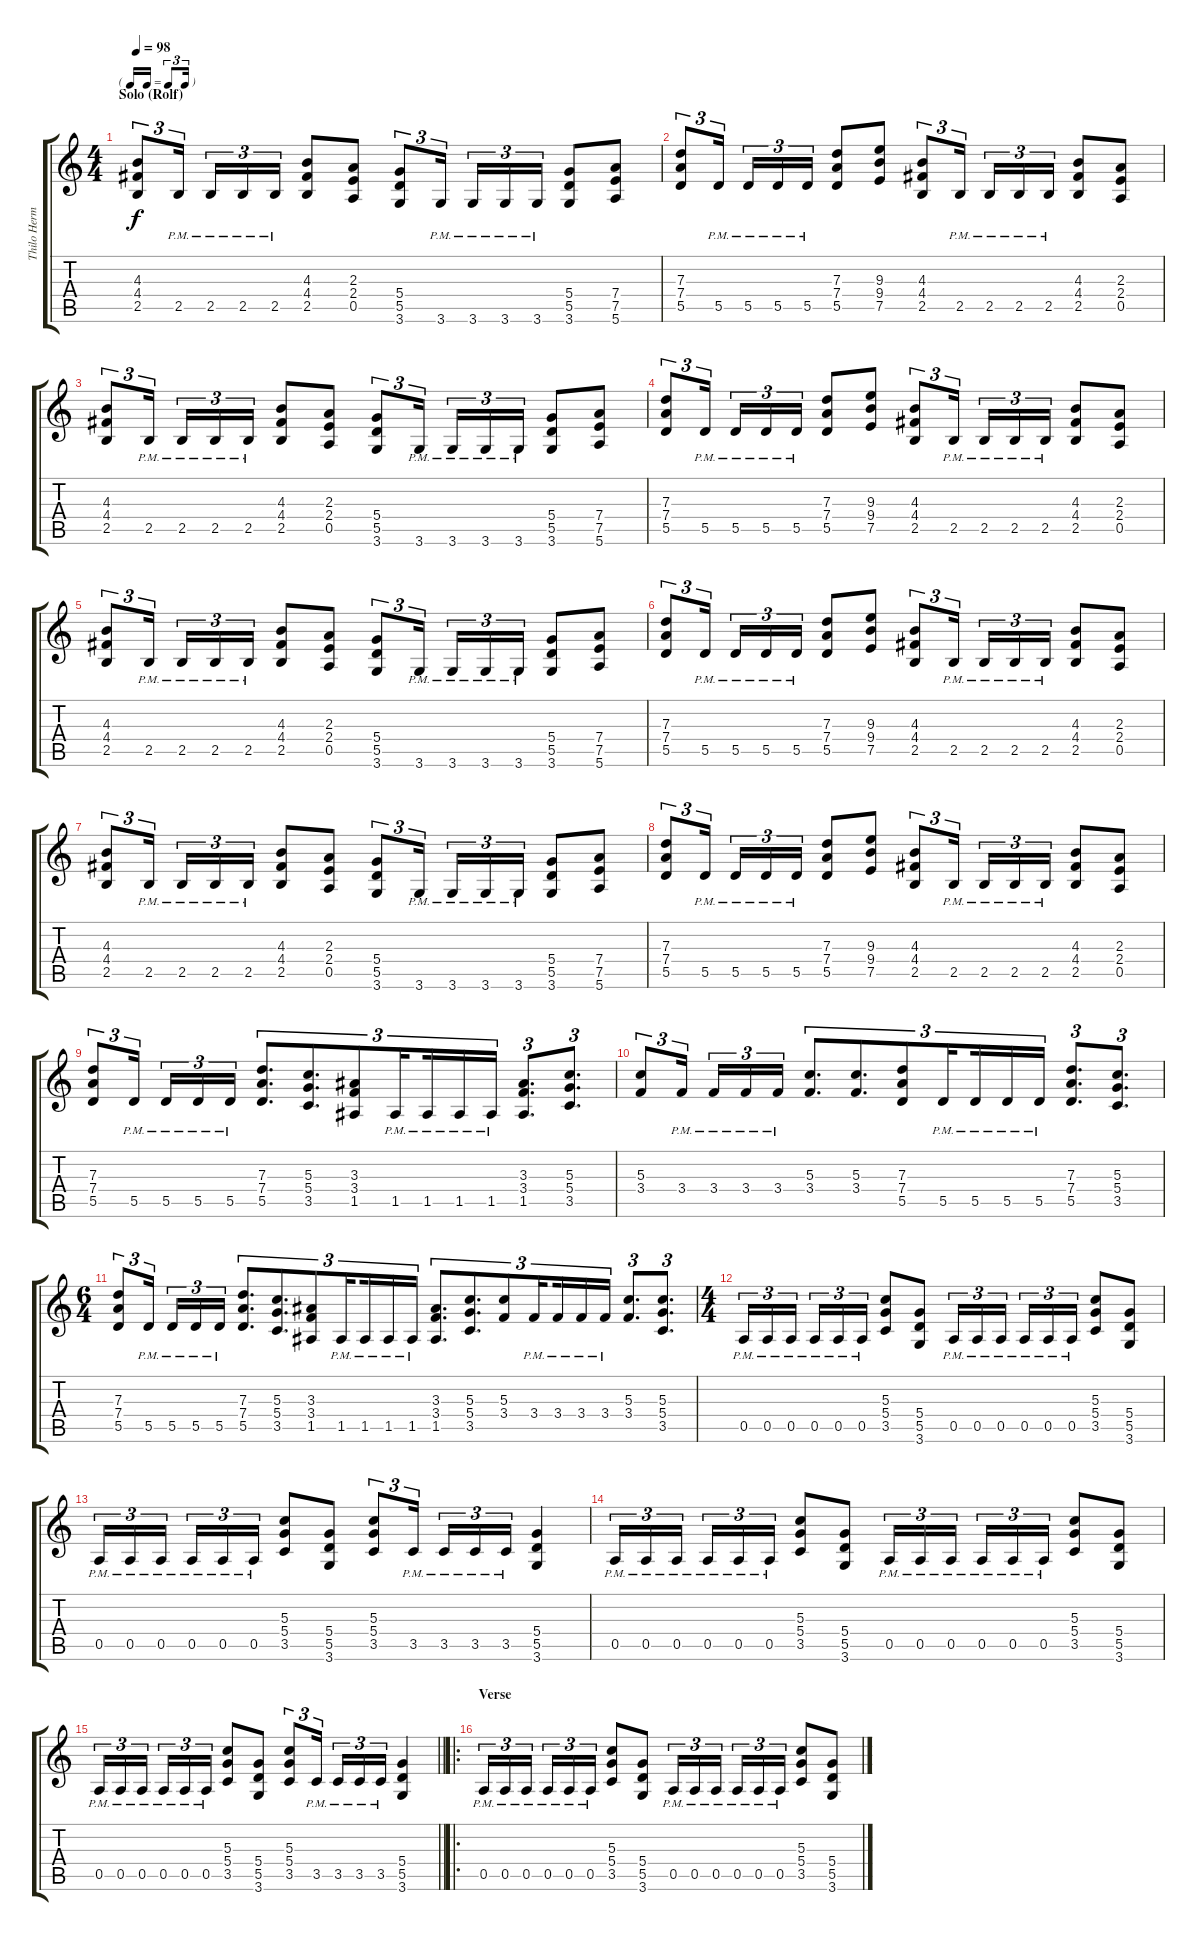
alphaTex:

\track ("Thilo Hermann" "Thilo Herm") {instrument distortionguitar}
\staff {score tabs}
\tuning (E4 B3 G3 D3 A2 E2) {hide}
\ts (4 4)
\tf triplet16th
\section ("" "Solo (Rolf)")
\tempo 98
\clef g2
\ks c
(4.3 4.4 2.5).8{tu (3 2) dy f} 2.5{pm}.16{tu (3 2) beam splitsecondary} 2.5{pm}.16{tu (3 2)} 2.5{pm}.16{tu (3 2)} 2.5{pm}.16{tu (3 2)} (4.3 4.4 2.5).8 (2.3 2.4 0.5).8 (5.4 5.5 3.6).8{tu (3 2)} 3.6{pm}.16{tu (3 2) beam splitsecondary} 3.6{pm}.16{tu (3 2)} 3.6{pm}.16{tu (3 2)} 3.6{pm}.16{tu (3 2)} (5.4 5.5 3.6).8 (7.4 7.5 5.6).8 |
(7.3 7.4 5.5).8{tu (3 2)} 5.5{pm}.16{tu (3 2) beam splitsecondary} 5.5{pm}.16{tu (3 2)} 5.5{pm}.16{tu (3 2)} 5.5{pm}.16{tu (3 2)} (7.3 7.4 5.5).8 (9.3 9.4 7.5).8 (4.3 4.4 2.5).8{tu (3 2)} 2.5{pm}.16{tu (3 2) beam splitsecondary} 2.5{pm}.16{tu (3 2)} 2.5{pm}.16{tu (3 2)} 2.5{pm}.16{tu (3 2)} (4.3 4.4 2.5).8 (2.3 2.4 0.5).8 |
(4.3 4.4 2.5).8{tu (3 2)} 2.5{pm}.16{tu (3 2) beam splitsecondary} 2.5{pm}.16{tu (3 2)} 2.5{pm}.16{tu (3 2)} 2.5{pm}.16{tu (3 2)} (4.3 4.4 2.5).8 (2.3 2.4 0.5).8 (5.4 5.5 3.6).8{tu (3 2)} 3.6{pm}.16{tu (3 2) beam splitsecondary} 3.6{pm}.16{tu (3 2)} 3.6{pm}.16{tu (3 2)} 3.6{pm}.16{tu (3 2)} (5.4 5.5 3.6).8 (7.4 7.5 5.6).8 |
(7.3 7.4 5.5).8{tu (3 2)} 5.5{pm}.16{tu (3 2) beam splitsecondary} 5.5{pm}.16{tu (3 2)} 5.5{pm}.16{tu (3 2)} 5.5{pm}.16{tu (3 2)} (7.3 7.4 5.5).8 (9.3 9.4 7.5).8 (4.3 4.4 2.5).8{tu (3 2)} 2.5{pm}.16{tu (3 2) beam splitsecondary} 2.5{pm}.16{tu (3 2)} 2.5{pm}.16{tu (3 2)} 2.5{pm}.16{tu (3 2)} (4.3 4.4 2.5).8 (2.3 2.4 0.5).8 |
(4.3 4.4 2.5).8{tu (3 2)} 2.5{pm}.16{tu (3 2) beam splitsecondary} 2.5{pm}.16{tu (3 2)} 2.5{pm}.16{tu (3 2)} 2.5{pm}.16{tu (3 2)} (4.3 4.4 2.5).8 (2.3 2.4 0.5).8 (5.4 5.5 3.6).8{tu (3 2)} 3.6{pm}.16{tu (3 2) beam splitsecondary} 3.6{pm}.16{tu (3 2)} 3.6{pm}.16{tu (3 2)} 3.6{pm}.16{tu (3 2)} (5.4 5.5 3.6).8 (7.4 7.5 5.6).8 |
(7.3 7.4 5.5).8{tu (3 2)} 5.5{pm}.16{tu (3 2) beam splitsecondary} 5.5{pm}.16{tu (3 2)} 5.5{pm}.16{tu (3 2)} 5.5{pm}.16{tu (3 2)} (7.3 7.4 5.5).8 (9.3 9.4 7.5).8 (4.3 4.4 2.5).8{tu (3 2)} 2.5{pm}.16{tu (3 2) beam splitsecondary} 2.5{pm}.16{tu (3 2)} 2.5{pm}.16{tu (3 2)} 2.5{pm}.16{tu (3 2)} (4.3 4.4 2.5).8 (2.3 2.4 0.5).8 |
(4.3 4.4 2.5).8{tu (3 2)} 2.5{pm}.16{tu (3 2) beam splitsecondary} 2.5{pm}.16{tu (3 2)} 2.5{pm}.16{tu (3 2)} 2.5{pm}.16{tu (3 2)} (4.3 4.4 2.5).8 (2.3 2.4 0.5).8 (5.4 5.5 3.6).8{tu (3 2)} 3.6{pm}.16{tu (3 2) beam splitsecondary} 3.6{pm}.16{tu (3 2)} 3.6{pm}.16{tu (3 2)} 3.6{pm}.16{tu (3 2)} (5.4 5.5 3.6).8 (7.4 7.5 5.6).8 |
(7.3 7.4 5.5).8{tu (3 2)} 5.5{pm}.16{tu (3 2) beam splitsecondary} 5.5{pm}.16{tu (3 2)} 5.5{pm}.16{tu (3 2)} 5.5{pm}.16{tu (3 2)} (7.3 7.4 5.5).8 (9.3 9.4 7.5).8 (4.3 4.4 2.5).8{tu (3 2)} 2.5{pm}.16{tu (3 2) beam splitsecondary} 2.5{pm}.16{tu (3 2)} 2.5{pm}.16{tu (3 2)} 2.5{pm}.16{tu (3 2)} (4.3 4.4 2.5).8 (2.3 2.4 0.5).8 |
(7.3 7.4 5.5).8{tu (3 2)} 5.5{pm}.16{tu (3 2) beam splitsecondary} 5.5{pm}.16{tu (3 2)} 5.5{pm}.16{tu (3 2)} 5.5{pm}.16{tu (3 2)} (7.3 7.4 5.5).8{d tu (3 2)} (5.3 5.4 3.5).8{d tu (3 2)} (3.3 3.4 1.5).8{tu (3 2)} 1.5{pm}.16{tu (3 2) beam splitsecondary} 1.5{pm}.16{tu (3 2)} 1.5{pm}.16{tu (3 2)} 1.5{pm}.16{tu (3 2)} (3.3 3.4 1.5).8{d tu (3 2)} (5.3 5.4 3.5).8{d tu (3 2)} |
(5.3 3.4).8{tu (3 2)} 3.4{pm}.16{tu (3 2) beam splitsecondary} 3.4{pm}.16{tu (3 2)} 3.4{pm}.16{tu (3 2)} 3.4{pm}.16{tu (3 2)} (5.3 3.4).8{d tu (3 2)} (5.3 3.4).8{d tu (3 2)} (7.3 7.4 5.5).8{tu (3 2)} 5.5{pm}.16{tu (3 2) beam splitsecondary} 5.5{pm}.16{tu (3 2)} 5.5{pm}.16{tu (3 2)} 5.5{pm}.16{tu (3 2)} (7.3 7.4 5.5).8{d tu (3 2)} (5.3 5.4 3.5).8{d tu (3 2)} |
\ts (6 4)
(7.3 7.4 5.5).8{tu (3 2)} 5.5{pm}.16{tu (3 2) beam splitsecondary} 5.5{pm}.16{tu (3 2)} 5.5{pm}.16{tu (3 2)} 5.5{pm}.16{tu (3 2)} (7.3 7.4 5.5).8{d tu (3 2)} (5.3 5.4 3.5).8{d tu (3 2)} (3.3 3.4 1.5).8{tu (3 2)} 1.5{pm}.16{tu (3 2) beam splitsecondary} 1.5{pm}.16{tu (3 2)} 1.5{pm}.16{tu (3 2)} 1.5{pm}.16{tu (3 2)} (3.3 3.4 1.5).8{d tu (3 2)} (5.3 5.4 3.5).8{d tu (3 2)} (5.3 3.4).8{tu (3 2)} 3.4{pm}.16{tu (3 2) beam splitsecondary} 3.4{pm}.16{tu (3 2)} 3.4{pm}.16{tu (3 2)} 3.4{pm}.16{tu (3 2)} (5.3 3.4).8{d tu (3 2)} (5.3 5.4 3.5).8{d tu (3 2)} |
\ts (4 4)
0.5{pm}.16{tu (3 2)} 0.5{pm}.16{tu (3 2)} 0.5{pm}.16{tu (3 2) beam splitsecondary} 0.5{pm}.16{tu (3 2)} 0.5{pm}.16{tu (3 2)} 0.5{pm}.16{tu (3 2)} (5.3 5.4 3.5).8 (5.4 5.5 3.6).8 0.5{pm}.16{tu (3 2)} 0.5{pm}.16{tu (3 2)} 0.5{pm}.16{tu (3 2) beam splitsecondary} 0.5{pm}.16{tu (3 2)} 0.5{pm}.16{tu (3 2)} 0.5{pm}.16{tu (3 2)} (5.3 5.4 3.5).8 (5.4 5.5 3.6).8 |
0.5{pm}.16{tu (3 2)} 0.5{pm}.16{tu (3 2)} 0.5{pm}.16{tu (3 2) beam splitsecondary} 0.5{pm}.16{tu (3 2)} 0.5{pm}.16{tu (3 2)} 0.5{pm}.16{tu (3 2)} (5.3 5.4 3.5).8 (5.4 5.5 3.6).8 (5.3 5.4 3.5).8{tu (3 2)} 3.5{pm}.16{tu (3 2) beam splitsecondary} 3.5{pm}.16{tu (3 2)} 3.5{pm}.16{tu (3 2)} 3.5{pm}.16{tu (3 2)} (5.4 5.5 3.6).4 |
0.5{pm}.16{tu (3 2)} 0.5{pm}.16{tu (3 2)} 0.5{pm}.16{tu (3 2) beam splitsecondary} 0.5{pm}.16{tu (3 2)} 0.5{pm}.16{tu (3 2)} 0.5{pm}.16{tu (3 2)} (5.3 5.4 3.5).8 (5.4 5.5 3.6).8 0.5{pm}.16{tu (3 2)} 0.5{pm}.16{tu (3 2)} 0.5{pm}.16{tu (3 2) beam splitsecondary} 0.5{pm}.16{tu (3 2)} 0.5{pm}.16{tu (3 2)} 0.5{pm}.16{tu (3 2)} (5.3 5.4 3.5).8 (5.4 5.5 3.6).8 |
\barLineRight lightlight
0.5{pm}.16{tu (3 2)} 0.5{pm}.16{tu (3 2)} 0.5{pm}.16{tu (3 2) beam splitsecondary} 0.5{pm}.16{tu (3 2)} 0.5{pm}.16{tu (3 2)} 0.5{pm}.16{tu (3 2)} (5.3 5.4 3.5).8 (5.4 5.5 3.6).8 (5.3 5.4 3.5).8{tu (3 2)} 3.5{pm}.16{tu (3 2) beam splitsecondary} 3.5{pm}.16{tu (3 2)} 3.5{pm}.16{tu (3 2)} 3.5{pm}.16{tu (3 2)} (5.4 5.5 3.6).4 |
\ro
\section ("" "Verse")
0.5{pm}.16{tu (3 2)} 0.5{pm}.16{tu (3 2)} 0.5{pm}.16{tu (3 2) beam splitsecondary} 0.5{pm}.16{tu (3 2)} 0.5{pm}.16{tu (3 2)} 0.5{pm}.16{tu (3 2)} (5.3 5.4 3.5).8 (5.4 5.5 3.6).8 0.5{pm}.16{tu (3 2)} 0.5{pm}.16{tu (3 2)} 0.5{pm}.16{tu (3 2) beam splitsecondary} 0.5{pm}.16{tu (3 2)} 0.5{pm}.16{tu (3 2)} 0.5{pm}.16{tu (3 2)} (5.3 5.4 3.5).8 (5.4 5.5 3.6).8
